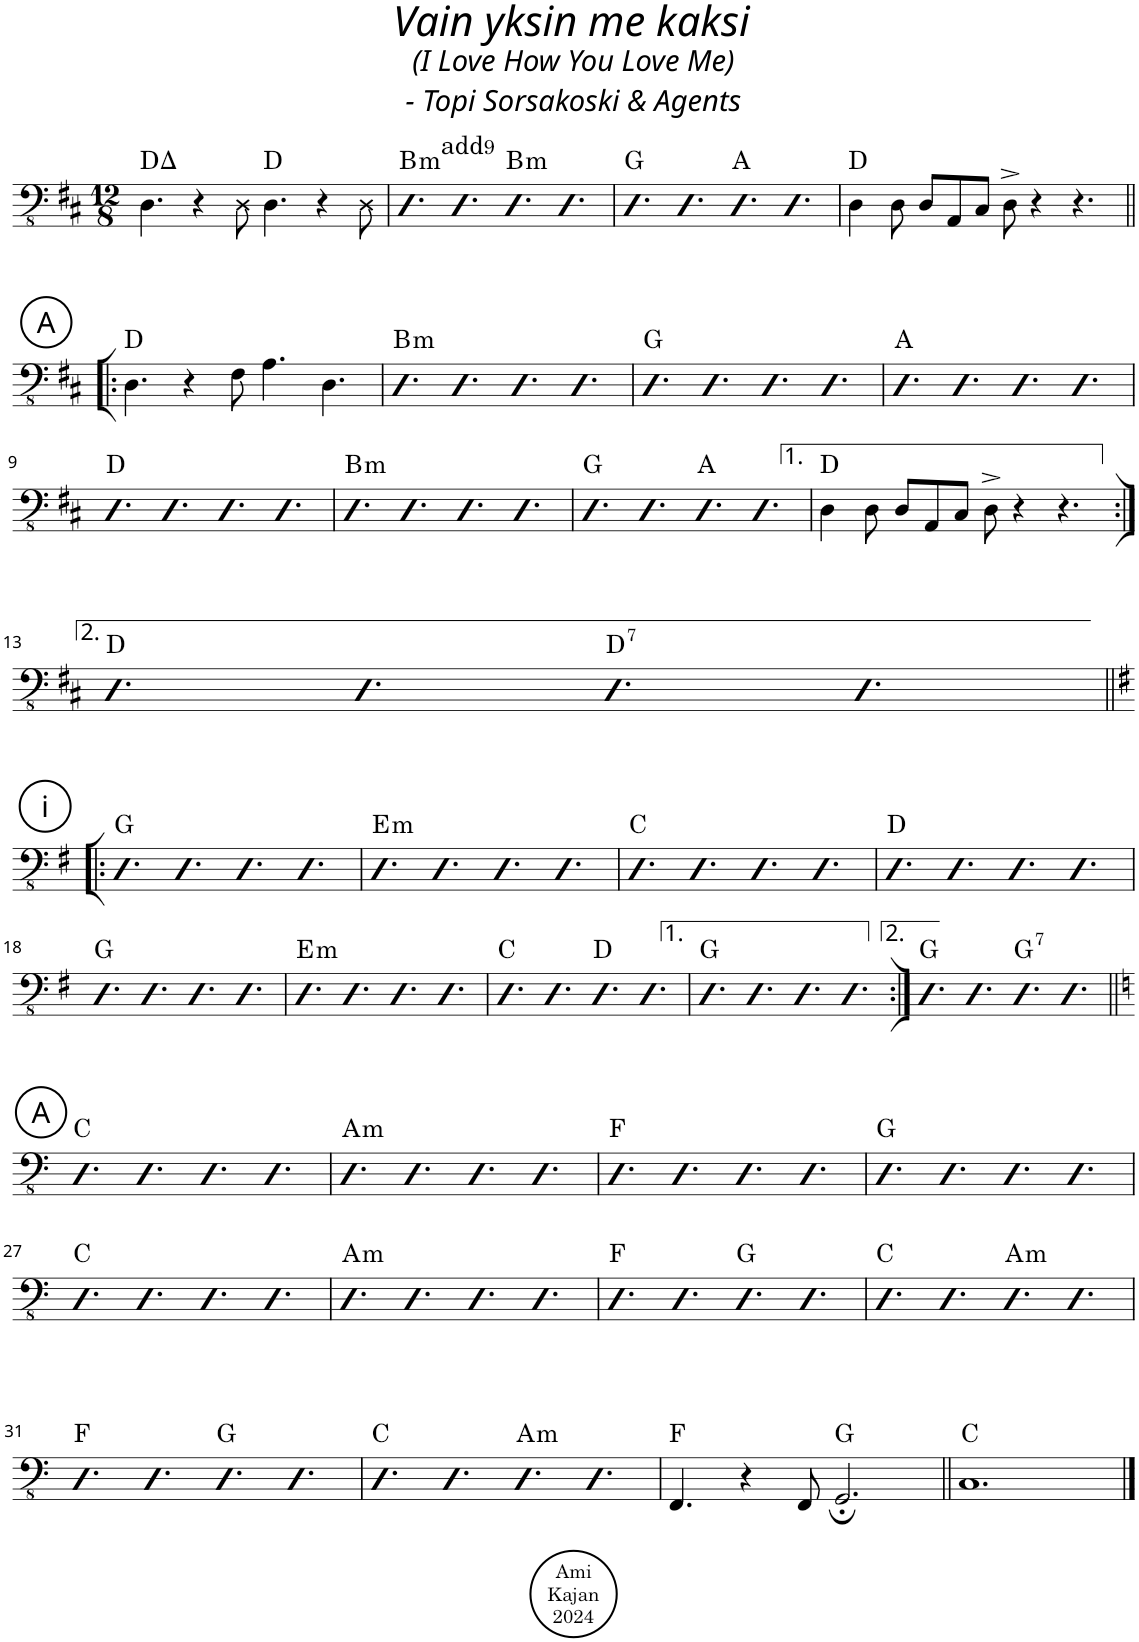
**kern	**harte
*part1	*part1
*staff1	*
*I"Acoustic Bass	*
*I'Bass	*
*clefFv4	*
*k[f#c#]	*
*M12/8	*
=1	=1
4.DD\	D:maj
4r	.
8DD\	.
4.DD\	D:maj
4r	.
8DD\	.
=2	=2
!	!LO:H:kt=m
4.DD	B:min(9)
4.DD	.
!	!LO:H:kt=m
4.DD	B:min
4.DD	.
=3	=3
4.DD	G:maj
4.DD	.
4.DD	A:maj
4.DD	.
=4	=4
4DD\	D:maj
8DD\	.
8DD/L	.
8AAA/	.
8CC#/J	.
8DD^\	.
4r	.
4.r	.
!!LO:LB:g=z
!!LO:REH:place=s1:a:cj:enc=circle:fs=14:t=A
=5!|:	=5!|:
4.DD\	D:maj
4r	.
8FF#\	.
4.AA\	.
4.DD\	.
=6	=6
!	!LO:H:kt=m
4.DD	B:min
4.DD	.
4.DD	.
4.DD	.
=7	=7
4.DD	G:maj
4.DD	.
4.DD	.
4.DD	.
=8	=8
4.DD	A:maj
4.DD	.
4.DD	.
4.DD	.
!!LO:LB:g=z
=9	=9
4.DD	D:maj
4.DD	.
4.DD	.
4.DD	.
=10	=10
!	!LO:H:kt=m
4.DD	B:min
4.DD	.
4.DD	.
4.DD	.
=11	=11
4.DD	G:maj
4.DD	.
4.DD	A:maj
4.DD	.
=12	=12
4DD\	D:maj
8DD\	.
8DD/L	.
8AAA/	.
8CC#/J	.
8DD^\	.
4r	.
4.r	.
!!LO:LB:g=z
=13:|!	=13:|!
4.DD	D:maj
4.DD	.
!	!LO:H:kt=7
4.DD	D:7
4.DD	.
!!LO:LB:g=z
!!LO:REH:place=s1:a:cj:enc=circle:fs=14:t=i
=14!|:	=14!|:
*k[f#]	*
4.GG	G:maj
4.GG	.
4.GG	.
4.GG	.
=15	=15
!	!LO:H:kt=m
4.GG	E:min
4.GG	.
4.GG	.
4.GG	.
=16	=16
4.GG	C:maj
4.GG	.
4.GG	.
4.GG	.
=17	=17
4.GG	D:maj
4.GG	.
4.GG	.
4.GG	.
!!LO:LB:g=z
=18	=18
4.GG	G:maj
4.GG	.
4.GG	.
4.GG	.
=19	=19
!	!LO:H:kt=m
4.GG	E:min
4.GG	.
4.GG	.
4.GG	.
=20	=20
4.GG	C:maj
4.GG	.
4.GG	D:maj
4.GG	.
=21	=21
4.GG	G:maj
4.GG	.
4.GG	.
4.GG	.
=22:|!	=22:|!
4.GG	G:maj
4.GG	.
!	!LO:H:kt=7
4.GG	G:7
4.GG	.
!!LO:LB:g=z
!!LO:REH:place=s1:a:cj:enc=circle:fs=14:t=A
=23||	=23||
*k[]	*
4.DD	C:maj
4.DD	.
4.DD	.
4.DD	.
=24	=24
!	!LO:H:kt=m
4.DD	A:min
4.DD	.
4.DD	.
4.DD	.
=25	=25
4.DD	F:maj
4.DD	.
4.DD	.
4.DD	.
=26	=26
4.DD	G:maj
4.DD	.
4.DD	.
4.DD	.
!!LO:LB:g=z
=27	=27
4.DD	C:maj
4.DD	.
4.DD	.
4.DD	.
=28	=28
!	!LO:H:kt=m
4.DD	A:min
4.DD	.
4.DD	.
4.DD	.
=29	=29
4.DD	F:maj
4.DD	.
4.DD	G:maj
4.DD	.
=30	=30
4.DD	C:maj
4.DD	.
!	!LO:H:kt=m
4.DD	A:min
4.DD	.
!!LO:LB:g=z
=31	=31
4.DD	F:maj
4.DD	.
4.DD	G:maj
4.DD	.
=32	=32
4.DD	C:maj
4.DD	.
!	!LO:H:kt=m
4.DD	A:min
4.DD	.
=33	=33
4.FFF/	F:maj
4r	.
8FFF/	.
2.GGG;/	G:maj
=34||	=34||
1.CC	C:maj
==	==
*-	*-
